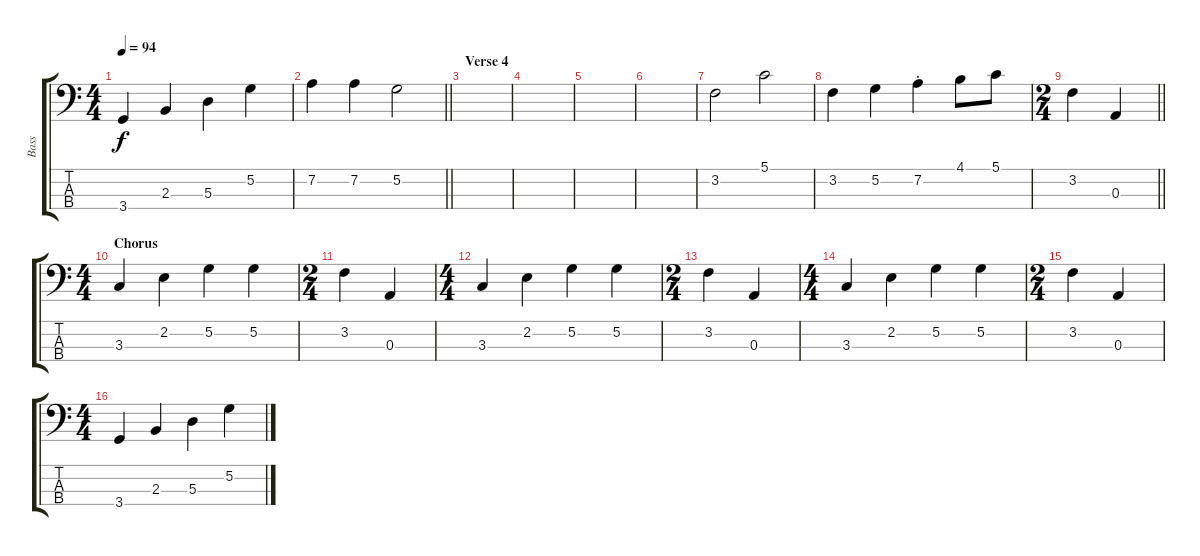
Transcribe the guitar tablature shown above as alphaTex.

\track ("Bass" "Bass") {instrument electricbassfinger}
\staff {score tabs}
\tuning (G2 D2 A1 E1) {hide}
\ts (4 4)
\tempo 94
\clef f4
\ks c
3.4.4{dy f} 2.3.4 5.3.4 5.2.4 |
\barLineRight lightlight
7.2.4 7.2.4 5.2.2 |
\section ("" "Verse 4")
|
|
|
|
3.2.2 5.1.2 |
3.2.4 5.2.4 7.2{st}.4 4.1.8 5.1.8 |
\ts (2 4)
\barLineRight lightlight
3.2.4 0.3.4 |
\ts (4 4)
\section ("" "Chorus")
3.3.4 2.2.4 5.2.4 5.2.4 |
\ts (2 4)
3.2.4 0.3.4 |
\ts (4 4)
3.3.4 2.2.4 5.2.4 5.2.4 |
\ts (2 4)
3.2.4 0.3.4 |
\ts (4 4)
3.3.4 2.2.4 5.2.4 5.2.4 |
\ts (2 4)
3.2.4 0.3.4 |
\ts (4 4)
3.4.4 2.3.4 5.3.4 5.2.4
